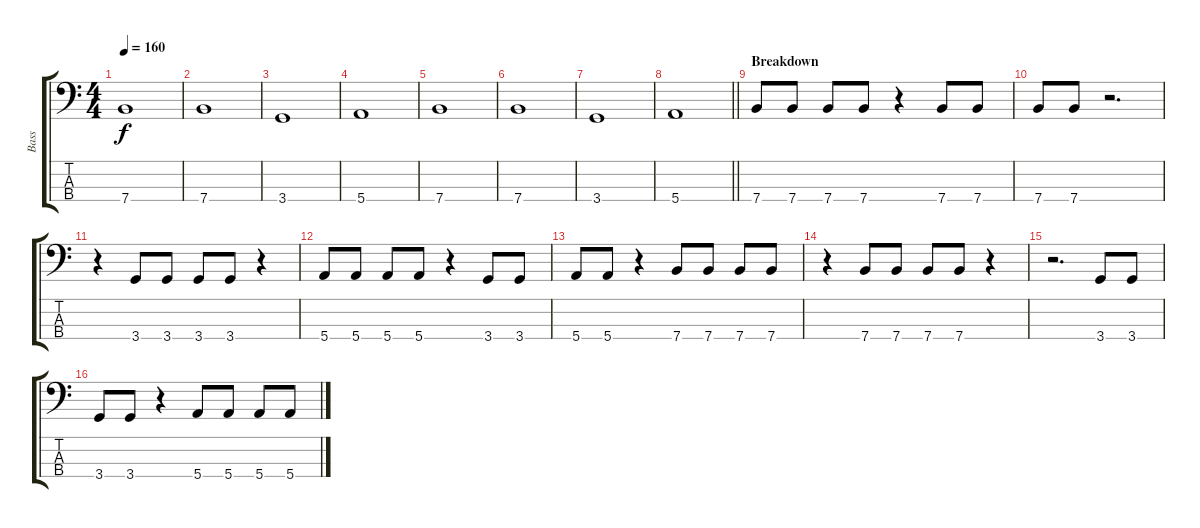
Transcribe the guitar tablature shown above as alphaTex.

\track ("Bass" "Bass") {instrument electricbassfinger}
\staff {score tabs}
\tuning (G2 D2 A1 E1) {hide}
\ts (4 4)
\tempo 160
\clef f4
\ks c
7.4.1{dy f} |
7.4.1 |
3.4.1 |
5.4.1 |
7.4.1 |
7.4.1 |
3.4.1 |
\barLineRight lightlight
5.4.1 |
\section ("" "Breakdown")
7.4.8 7.4.8 7.4.8 7.4.8 r.4 7.4.8 7.4.8 |
7.4.8 7.4.8 r.2{d} |
r.4 3.4.8 3.4.8 3.4.8 3.4.8 r.4 |
5.4.8 5.4.8 5.4.8 5.4.8 r.4 3.4.8 3.4.8 |
5.4.8 5.4.8 r.4 7.4.8 7.4.8 7.4.8 7.4.8 |
r.4 7.4.8 7.4.8 7.4.8 7.4.8 r.4 |
r.2{d} 3.4.8 3.4.8 |
3.4.8 3.4.8 r.4 5.4.8 5.4.8 5.4.8 5.4.8
